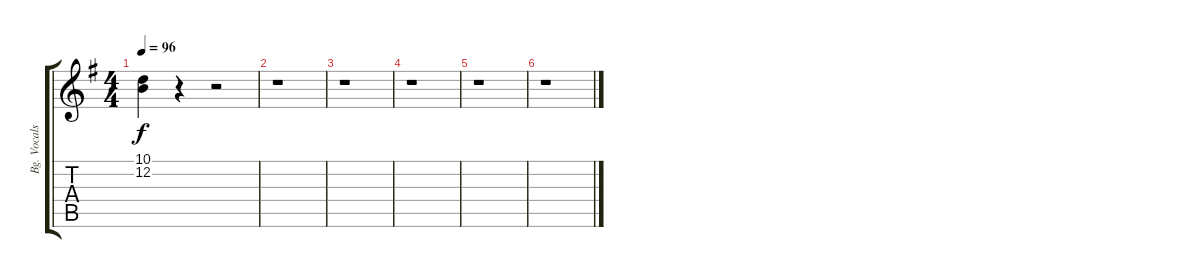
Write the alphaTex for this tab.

\track ("Bg. Vocals" "Bg. Vocals") {instrument lead6voice}
\staff {score tabs}
\tuning (E4 B3 G3 D3 A2 E2) {hide}
\ts (4 4)
\tempo 96
\clef g2
\ks g
(10.1{t} 12.2{t}).4{dy f} r.4 r.2 |
r.1 |
r.1 |
r.1 |
r.1 |
r.1
